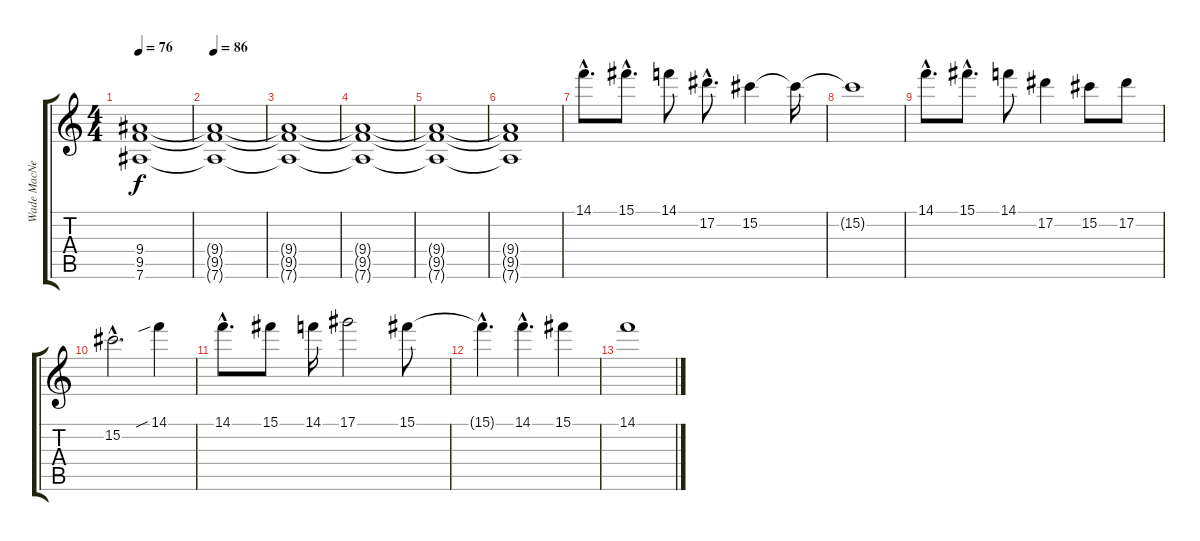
\track ("Wade MacNeil " "Wade MacNe") {instrument distortionguitar}
\staff {score tabs}
\tuning (Eb4 Bb3 Gb3 Db3 Ab2 Eb2) {hide}
\ts (4 4)
\tempo 76
\clef g2
\ks c
(9.4 9.5 7.6).1{dy f} |
\tempo 86
(9.4{t} 9.5{t} 7.6{t}).1 |
(9.4{t} 9.5{t} 7.6{t}).1 |
(9.4{t} 9.5{t} 7.6{t}).1 |
(9.4{t} 9.5{t} 7.6{t}).1 |
(9.4{t} 9.5{t} 7.6{t}).1 |
14.1{hac}.8{d} 15.1{hac}.8{d} 14.1.8 17.2{hac}.8{d} 15.2.4 15.2{t}.16 |
15.2{t}.1 |
14.1{hac}.8{d} 15.1{hac}.8{d} 14.1.8 17.2.4 15.2.8 17.2.8 |
15.2{hac}.2{d} 14.1{sib}.4 |
14.1{hac}.8{d} 15.1.8 14.1.16 17.1.2 15.1.8 |
15.1{hac t}.4{d} 14.1{hac}.4{d} 15.1.4 |
14.1.1
